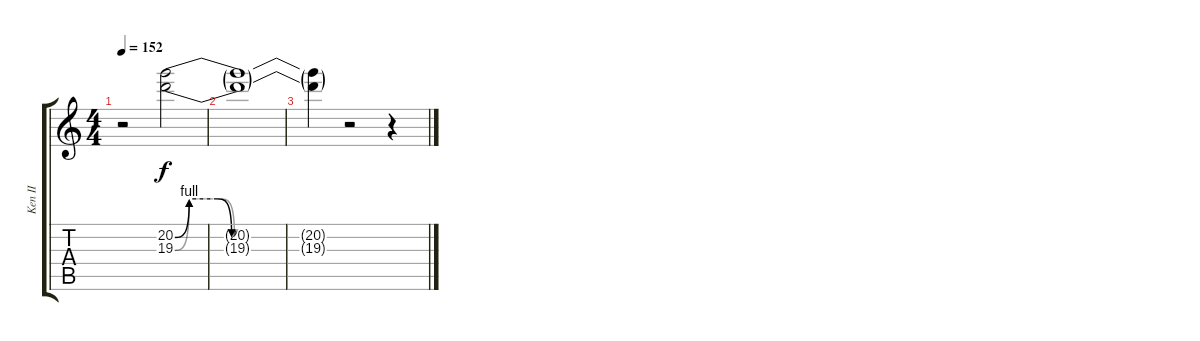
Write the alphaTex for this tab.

\track ("Ken II" "Ken II") {instrument distortionguitar}
\staff {score tabs}
\tuning (E4 B3 G3 D3 A2 E2) {hide}
\ts (4 4)
\tempo 152
\clef g2
\ks c
r.2{dy f} (20.2{be (custom 0 0 5 4 15 4 20 0 60 0)} 19.3{be (custom 0 0 5 4 16 4 21 0 60 0)}).2 |
(20.2{t} 19.3{t}).1 |
(20.2{t} 19.3{t}).4 r.2 r.4
